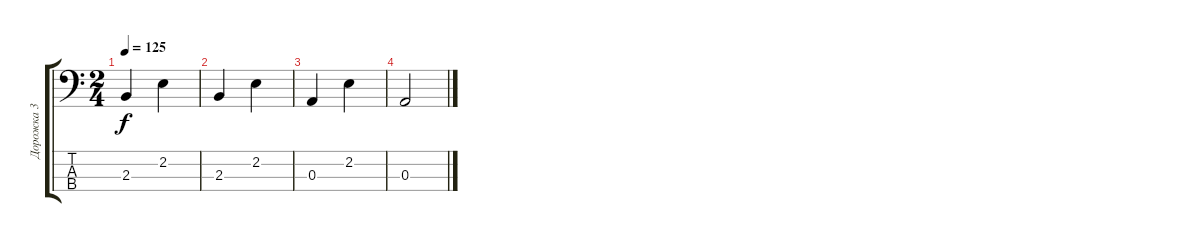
\track ("Дорожка 3" "Дорожка 3") {instrument electricbassfinger}
\staff {score tabs}
\tuning (G2 D2 A1 E1) {hide}
\ts (2 4)
\tempo 125
\clef f4
\ks c
2.3.4{dy f} 2.2.4 |
2.3.4 2.2.4 |
0.3.4 2.2.4 |
0.3.2
